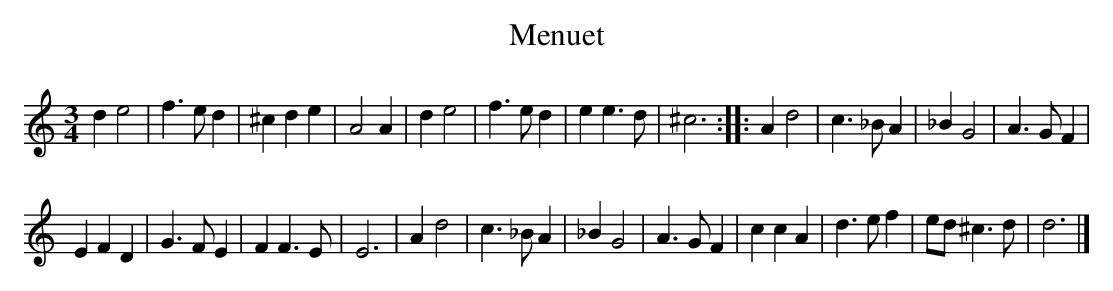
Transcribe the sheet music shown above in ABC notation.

X:1
T:Menuet
M:3/4
K:Ddor
d2e4|f3ed2|^c2d2e2|A4A2|d2e4|f3ed2|e2e3d|^c6:||:A2d4|c3_BA2|_B2G4|A3GF2|
E2F2D2|G3FE2|F2F3E|E6|A2d4|c3_BA2|_B2G4|A3GF2|c2c2A2|d3ef2|ed^c3d|d6|]
